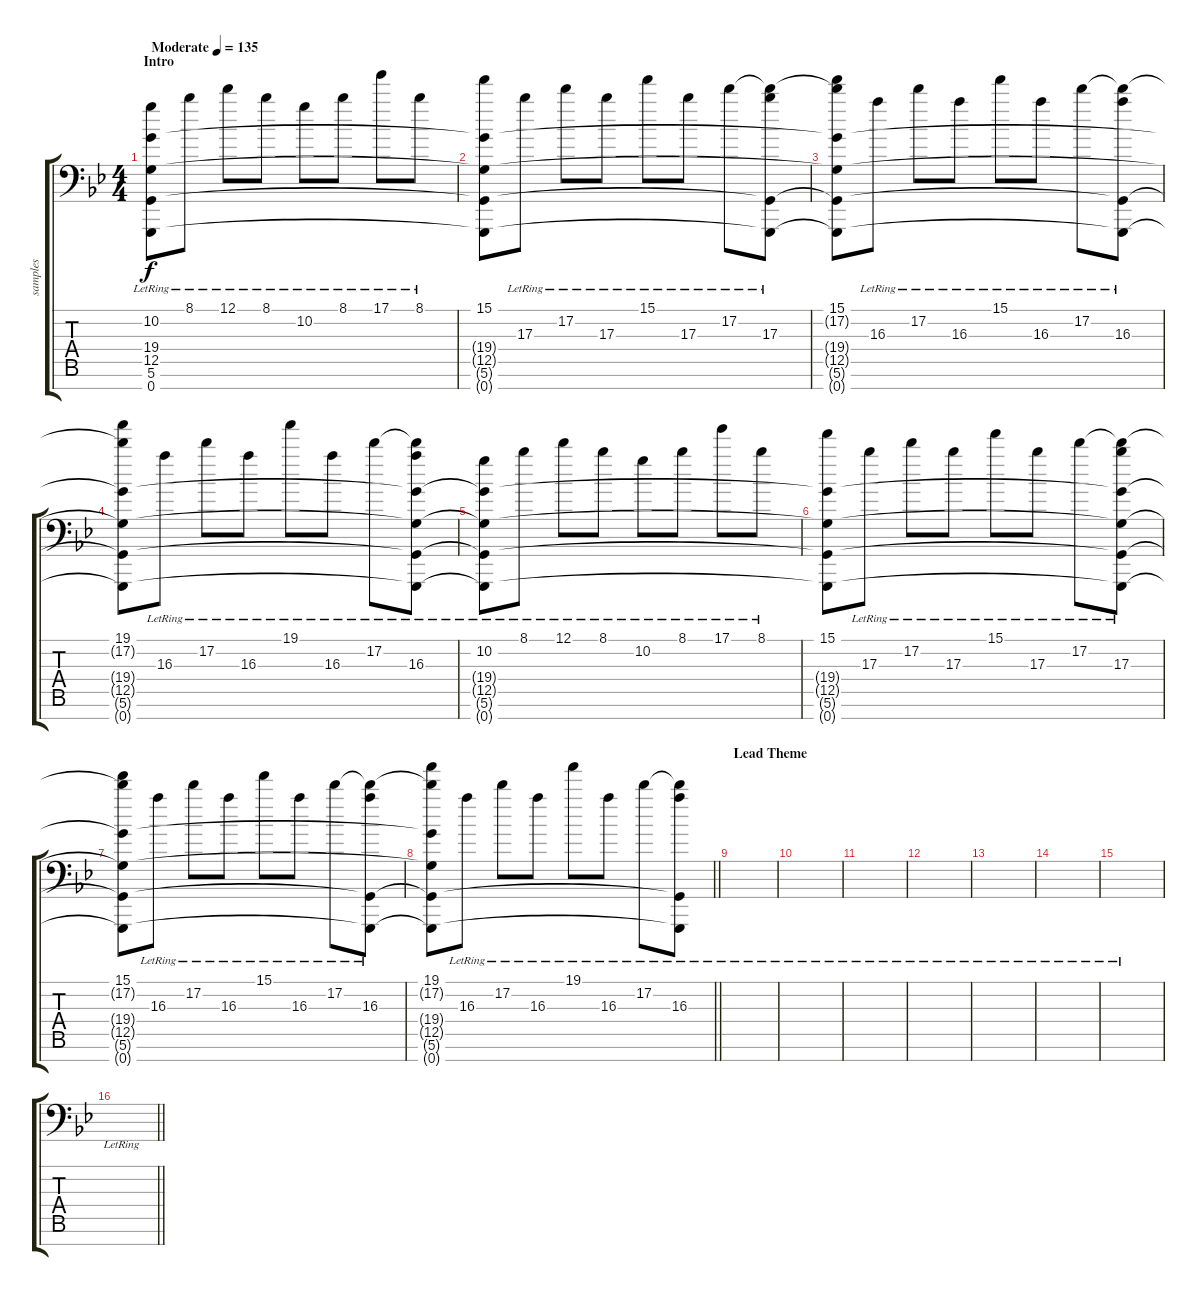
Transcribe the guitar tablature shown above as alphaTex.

\track ("samples" "samples") {instrument brightacousticpiano}
\staff {score tabs}
\tuning (D5 A4 F4 C3 G2 D2 G1) {hide}
\ts (4 4)
\section ("" "Intro")
\tempo (135 "Moderate")
\clef f4
\ks gminor
(10.2{lr} 19.4{lr} 12.5{lr} 5.6{lr} 0.7{lr}).8{dy f instrument brightacousticpiano} 8.1{lr}.8 12.1{lr}.8 8.1{lr}.8 10.2{lr}.8 8.1{lr}.8 17.1{lr}.8 8.1{lr}.8 |
(15.1 19.4{t} 12.5{t} 5.6{t} 0.7{t}).8 17.3{lr}.8 17.2{lr}.8 17.3{lr}.8 15.1{lr}.8 17.3{lr}.8 17.2{lr}.8 (17.2{t} 17.3{lr} 5.6{t} 0.7{t}).8 |
(15.1 17.2{t} 19.4{t} 12.5{t} 5.6{t} 0.7{t}).8 16.3{lr}.8 17.2{lr}.8 16.3{lr}.8 15.1{lr}.8 16.3{lr}.8 17.2{lr}.8 (17.2{t} 16.3{lr} 5.6{t} 0.7{t}).8 |
(19.1 17.2{t} 19.4{t} 12.5{t} 5.6{t} 0.7{t}).8 16.3{lr}.8 17.2{lr}.8 16.3{lr}.8 19.1{lr}.8 16.3{lr}.8 17.2{lr}.8 (17.2{t} 16.3{lr} 19.4{t} 12.5{t} 5.6{t} 0.7{t}).8 |
(10.2{lr} 19.4{t} 12.5{t} 5.6{t} 0.7{t}).8 8.1{lr}.8 12.1{lr}.8 8.1{lr}.8 10.2{lr}.8 8.1{lr}.8 17.1{lr}.8 8.1{lr}.8 |
(15.1 19.4{t} 12.5{t} 5.6{t} 0.7{t}).8 17.3{lr}.8 17.2{lr}.8 17.3{lr}.8 15.1{lr}.8 17.3{lr}.8 17.2{lr}.8 (17.2{t} 17.3{lr} 19.4{t} 12.5{t} 5.6{t} 0.7{t}).8 |
(15.1 17.2{t} 19.4{t} 12.5{t} 5.6{t} 0.7{t}).8 16.3{lr}.8 17.2{lr}.8 16.3{lr}.8 15.1{lr}.8 16.3{lr}.8 17.2{lr}.8 (17.2{t} 16.3{lr} 5.6{t} 0.7{t}).8 |
\barLineRight lightlight
(19.1 17.2{t} 19.4{t} 12.5{t} 5.6{t} 0.7{t}).8 16.3{lr}.8 17.2{lr}.8 16.3{lr}.8 19.1{lr}.8 16.3{lr}.8 17.2{lr}.8 (17.2{t} 16.3{lr} 5.6{t} 0.7{t}).8 |
\section ("" "Lead Theme")
|
|
|
|
|
|
|
\barLineRight lightlight
